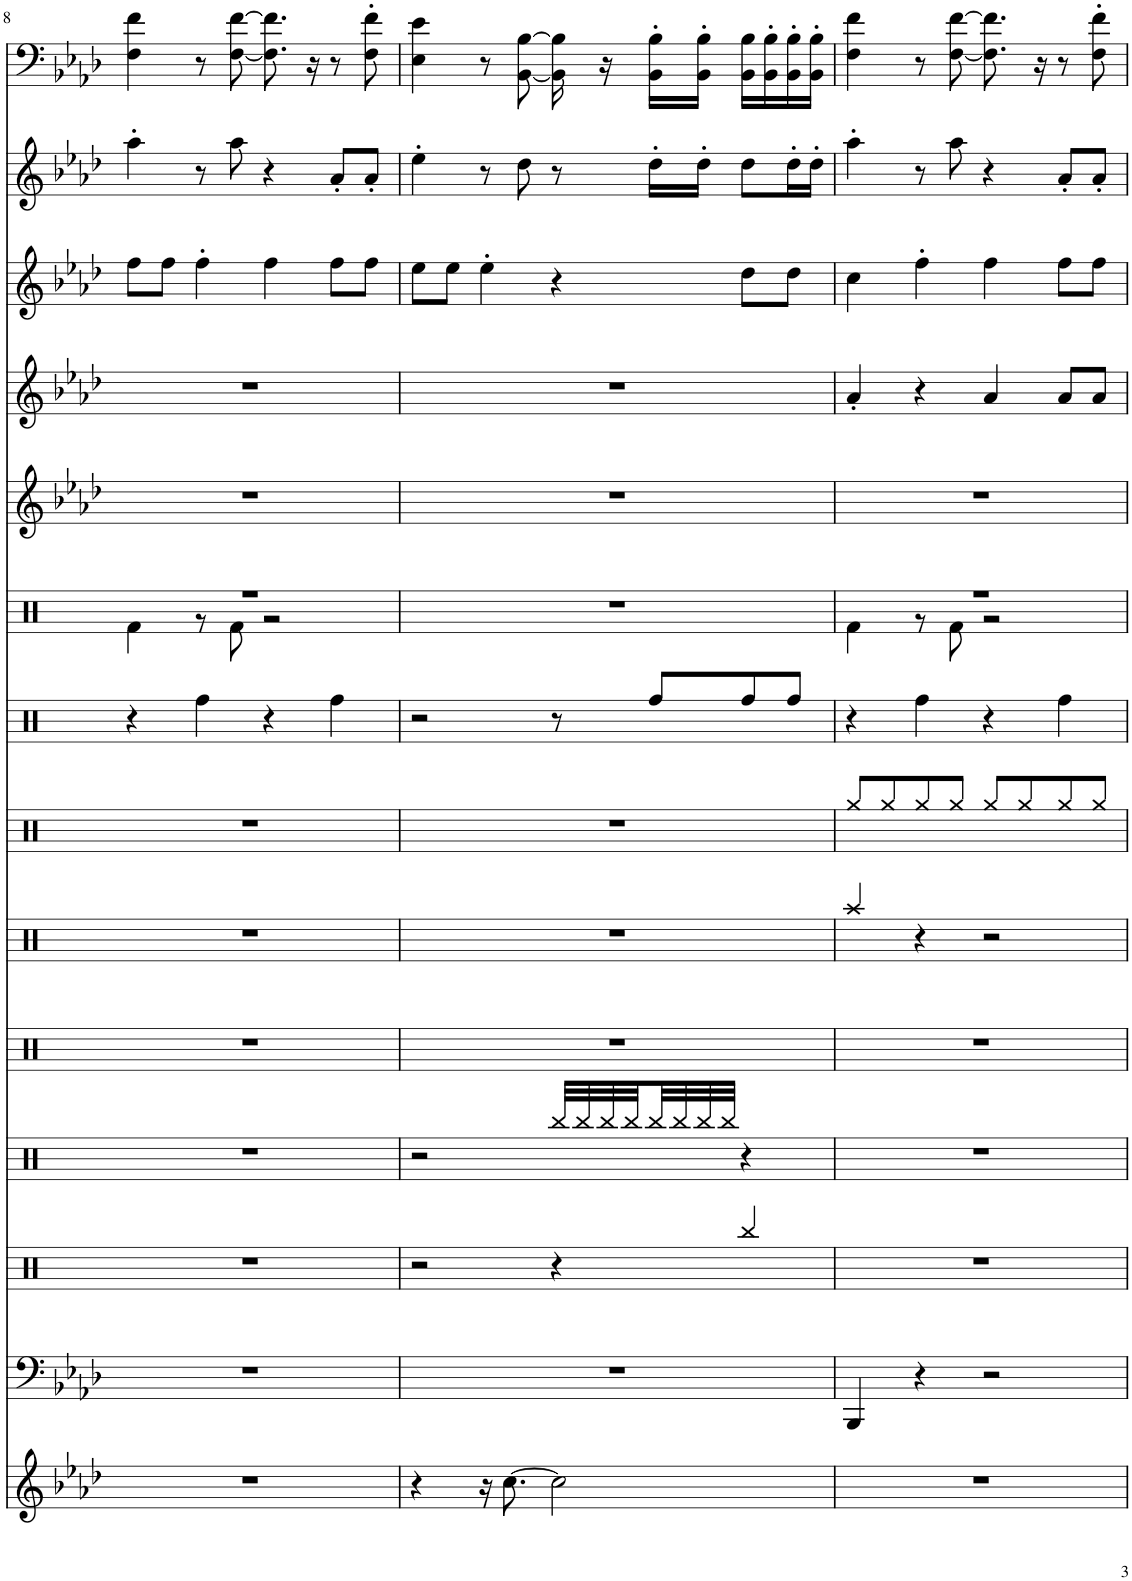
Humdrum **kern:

**kern	**kern	**kern	**kern	**kern	**kern	**kern	**kern	**kern	**kern	**kern	**kern	**kern	**kern
*part14	*part13	*part12	*part11	*part10	*part9	*part8	*part7	*part6	*part5	*part4	*part3	*part2	*part1
*staff14	*staff13	*staff12	*staff11	*staff10	*staff9	*staff8	*staff7	*staff6	*staff5	*staff4	*staff3	*staff2	*staff1
*I"Rev. Cymbal, Rvrs Cym	*I"Gunshot, Baaan	*I"Percussion, Baaan Hi	*I"Percussion, Cym Roll	*I"Percussion, Tamb	*I"Percussion, Crash	*I"Percussion, HH 1&lt;L&gt;	*I"Percussion, Clap	*I"Percussion, BD	*I"Square Wave, Syn L	*I"Flute, Bvox	*I"Clarinet, Melody	*I"Synth Brass 1, SynBrass Seq	*I"Saw Wave, Seq
*	*	*	*	*	*	*	*	*	*	*I'Fl	*I'Cl	*I'Brs	*
!!LO:PB:g=z
*clefG2	*clefF4	*clefX	*clefX	*clefX	*clefX	*clefX	*clefX	*clefX	*clefG2	*clefG2	*clefG2	*clefG2	*clefF4
*	*	*	*	*	*	*	*	*	*	*	*Trd1c2	*	*
*k[b-e-a-d-]	*k[b-e-a-d-]	*k[]	*k[]	*k[]	*k[]	*k[]	*k[]	*k[]	*k[b-e-a-d-]	*k[b-e-a-d-]	*k[b-e-a-d-]	*k[b-e-a-d-]	*k[b-e-a-d-]
*M4/4	*M4/4	*M4/4	*M4/4	*M4/4	*M4/4	*M4/4	*M4/4	*M4/4	*M4/4	*M4/4	*M4/4	*M4/4	*M4/4
=8	=8	=8	=8	=8	=8	=8	=8	=8	=8	=8	=8	=8	=8
*	*	*	*	*	*	*	*	*^	*	*	*	*	*
1r	1r	1r	1r	1r	1r	1r	4r	1r	4Rf\	1r	1r	8ff\L	4aa-'\	4F\ 4f\
.	.	.	.	.	.	.	.	.	.	.	.	8ff\J	.	.
.	.	.	.	.	.	.	4Rff\	.	8r	.	.	4ff'\	8r	8r
.	.	.	.	.	.	.	.	.	8Rf\	.	.	.	8aa-\	[8F\ [8f\
.	.	.	.	.	.	.	4r	.	2r	.	.	4ff\	4r	8.F\] 8.f\]
.	.	.	.	.	.	.	.	.	.	.	.	.	.	16r
.	.	.	.	.	.	.	4Rff\	.	.	.	.	8ff\L	8a-'/L	8r
.	.	.	.	.	.	.	.	.	.	.	.	8ff\J	8a-'/J	8F\' 8f\'
*	*	*	*	*	*	*	*	*v	*v	*	*	*	*	*
=9	=9	=9	=9	=9	=9	=9	=9	=9	=9	=9	=9	=9	=9
4r	1r	2r	2r	1r	1r	1r	2r	1r	1r	1r	8ee-\L	4ee-'\	4E-\ 4e-\
.	.	.	.	.	.	.	.	.	.	.	8ee-\J	.	.
16r	.	.	.	.	.	.	.	.	.	.	4ee-'\	8r	8r
[8.cc\	.	.	.	.	.	.	.	.	.	.	.	.	.
.	.	.	.	.	.	.	.	.	.	.	.	8dd-\	[8BB-\ [8B-\
2cc\]	.	4r	32Rbb/LLL	.	.	.	8r	.	.	.	4r	8r	16BB-\] 16B-\]
.	.	.	32Rbb/	.	.	.	.	.	.	.	.	.	.
.	.	.	32Rbb/	.	.	.	.	.	.	.	.	.	16r
.	.	.	32Rbb/	.	.	.	.	.	.	.	.	.	.
.	.	.	32Rbb/	.	.	.	8Rff/L	.	.	.	.	16dd-'\LL	16BB-\' 16B-\'LL
.	.	.	32Rbb/	.	.	.	.	.	.	.	.	.	.
.	.	.	32Rbb/	.	.	.	.	.	.	.	.	16dd-'\JJ	16BB-\' 16B-\'JJ
.	.	.	32Rbb/JJJ	.	.	.	.	.	.	.	.	.	.
.	.	4Rbb/	4r	.	.	.	8Rff/	.	.	.	8dd-\L	8dd-\L	16BB-\ 16B-\LL
.	.	.	.	.	.	.	.	.	.	.	.	.	16BB-\' 16B-\'
.	.	.	.	.	.	.	8Rff/J	.	.	.	8dd-\J	16dd-'\L	16BB-\' 16B-\'
.	.	.	.	.	.	.	.	.	.	.	.	16dd-'\JJ	16BB-\' 16B-\'JJ
=10	=10	=10	=10	=10	=10	=10	=10	=10	=10	=10	=10	=10	=10
*	*	*	*	*	*	*	*	*^	*	*	*	*	*
1r	4BBB-/	1r	1r	1r	4Raa/	8Rgg/L	4r	1r	4Rf\	1r	4a-'/	4cc\	4aa-'\	4F\ 4f\
.	.	.	.	.	.	8Rgg/	.	.	.	.	.	.	.	.
.	4r	.	.	.	4r	8Rgg/	4Rff\	.	8r	.	4r	4ff'\	8r	8r
.	.	.	.	.	.	8Rgg/J	.	.	8Rf\	.	.	.	8aa-\	[8F\ [8f\
.	2r	.	.	.	2r	8Rgg/L	4r	.	2r	.	4a-/	4ff\	4r	8.F\] 8.f\]
.	.	.	.	.	.	8Rgg/	.	.	.	.	.	.	.	.
.	.	.	.	.	.	.	.	.	.	.	.	.	.	16r
.	.	.	.	.	.	8Rgg/	4Rff\	.	.	.	8a-/L	8ff\L	8a-'/L	8r
.	.	.	.	.	.	8Rgg/J	.	.	.	.	8a-/J	8ff\J	8a-'/J	8F\' 8f\'
*	*	*	*	*	*	*	*	*v	*v	*	*	*	*	*
=	=	=	=	=	=	=	=	=	=	=	=	=	=
*-	*-	*-	*-	*-	*-	*-	*-	*-	*-	*-	*-	*-	*-
